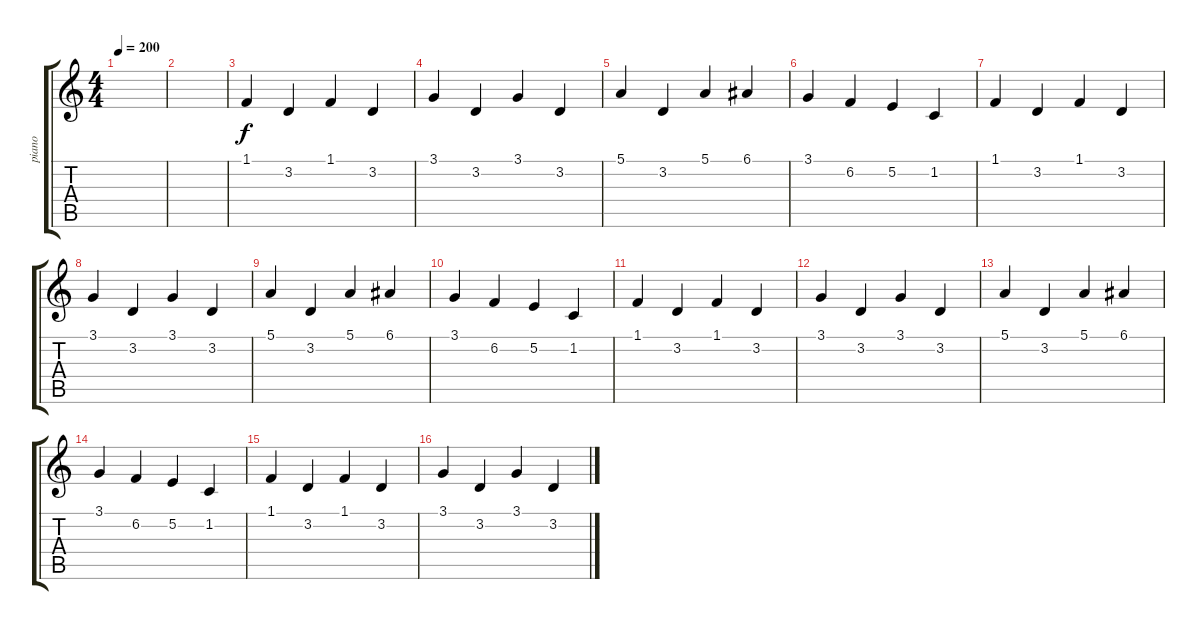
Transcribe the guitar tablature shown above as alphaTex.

\track ("piano" "piano") {instrument acousticgrandpiano}
\staff {score tabs}
\tuning (E4 B3 G3 D3 A2 E2) {hide}
\ts (4 4)
\tempo 200
\clef g2
\ks c
|
|
1.1.4{volume 13 instrument acousticgrandpiano} 3.2.4 1.1.4 3.2.4 |
3.1.4 3.2.4 3.1.4 3.2.4 |
5.1.4 3.2.4 5.1.4 6.1.4 |
3.1.4 6.2.4 5.2.4 1.2.4 |
1.1.4{volume 13 instrument acousticgrandpiano} 3.2.4 1.1.4 3.2.4 |
3.1.4 3.2.4 3.1.4 3.2.4 |
5.1.4 3.2.4 5.1.4 6.1.4 |
3.1.4 6.2.4 5.2.4 1.2.4 |
1.1.4{volume 13 instrument acousticgrandpiano} 3.2.4 1.1.4 3.2.4 |
3.1.4 3.2.4 3.1.4 3.2.4 |
5.1.4 3.2.4 5.1.4 6.1.4 |
3.1.4 6.2.4 5.2.4 1.2.4 |
1.1.4{volume 13 instrument acousticgrandpiano} 3.2.4 1.1.4 3.2.4 |
3.1.4 3.2.4 3.1.4 3.2.4
